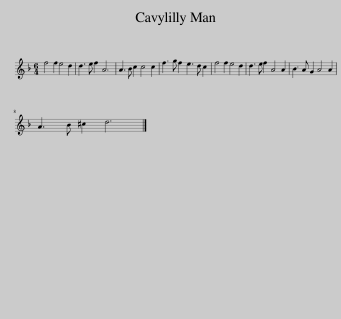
X:1
L:1/8
M:6/4
I:linebreak $
K:Dmin
V:1 treble
V:1
 f4 f2 e4 d2 | d3 e f2 A6 | A3 B c2 c4 c2 | f3 g f2 e3 d c2 | f4 f2 e4 d2 | %5
 d3 e f2 A4 A2 | B3 A G2 A4 A2 |$ A3 B ^c2 d6 |] %8
